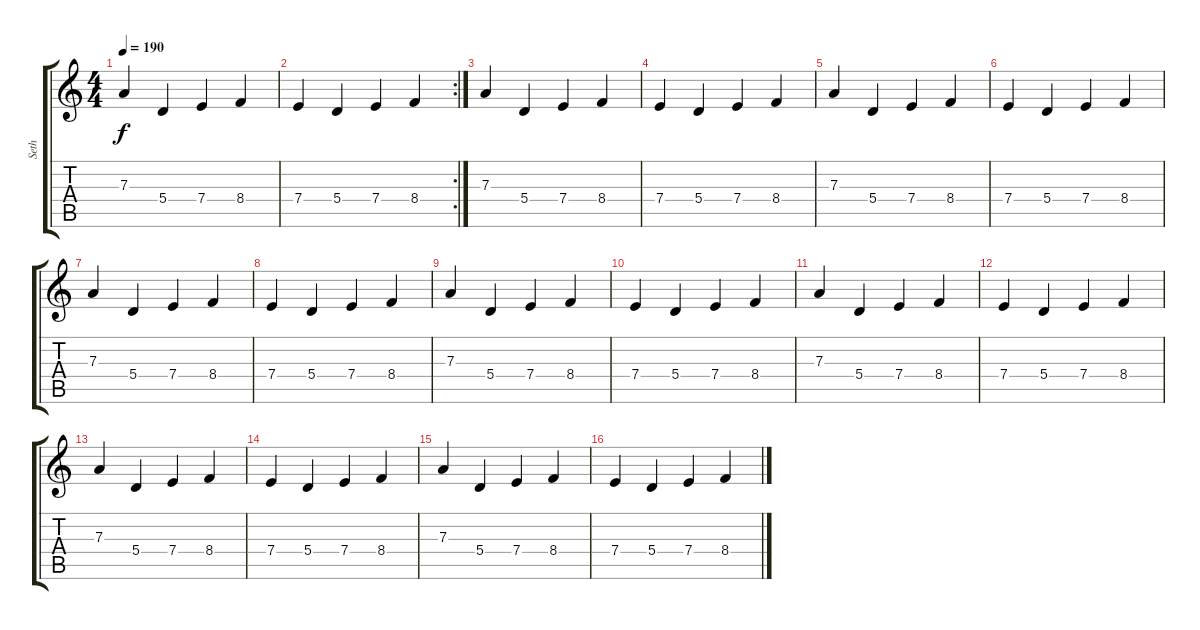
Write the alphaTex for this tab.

\track ("Seth" "Seth") {instrument distortionguitar}
\staff {score tabs}
\tuning (B3 Gb3 D3 A2 E2 B1) {hide}
\ts (4 4)
\tempo 190
\clef g2
\ks c
7.3.4{dy f} 5.4.4 7.4.4 8.4.4 |
\rc 2
7.4.4 5.4.4 7.4.4 8.4.4 |
7.3.4 5.4.4 7.4.4 8.4.4 |
7.4.4 5.4.4 7.4.4 8.4.4 |
7.3.4{volume 16} 5.4.4 7.4.4 8.4.4 |
7.4.4{volume 14} 5.4.4 7.4.4 8.4.4 |
7.3.4{volume 12} 5.4.4 7.4.4 8.4.4 |
7.4.4{volume 11} 5.4.4 7.4.4 8.4.4 |
7.3.4{volume 10} 5.4.4 7.4.4 8.4.4 |
7.4.4{volume 10} 5.4.4 7.4.4 8.4.4 |
7.3.4{volume 9} 5.4.4 7.4.4 8.4.4 |
7.4.4{volume 8} 5.4.4 7.4.4 8.4.4 |
7.3.4{volume 7} 5.4.4 7.4.4 8.4.4 |
7.4.4{volume 6} 5.4.4 7.4.4 8.4.4 |
7.3.4{volume 5} 5.4.4 7.4.4 8.4.4 |
7.4.4{volume 3} 5.4.4 7.4.4{volume 1} 8.4.4
